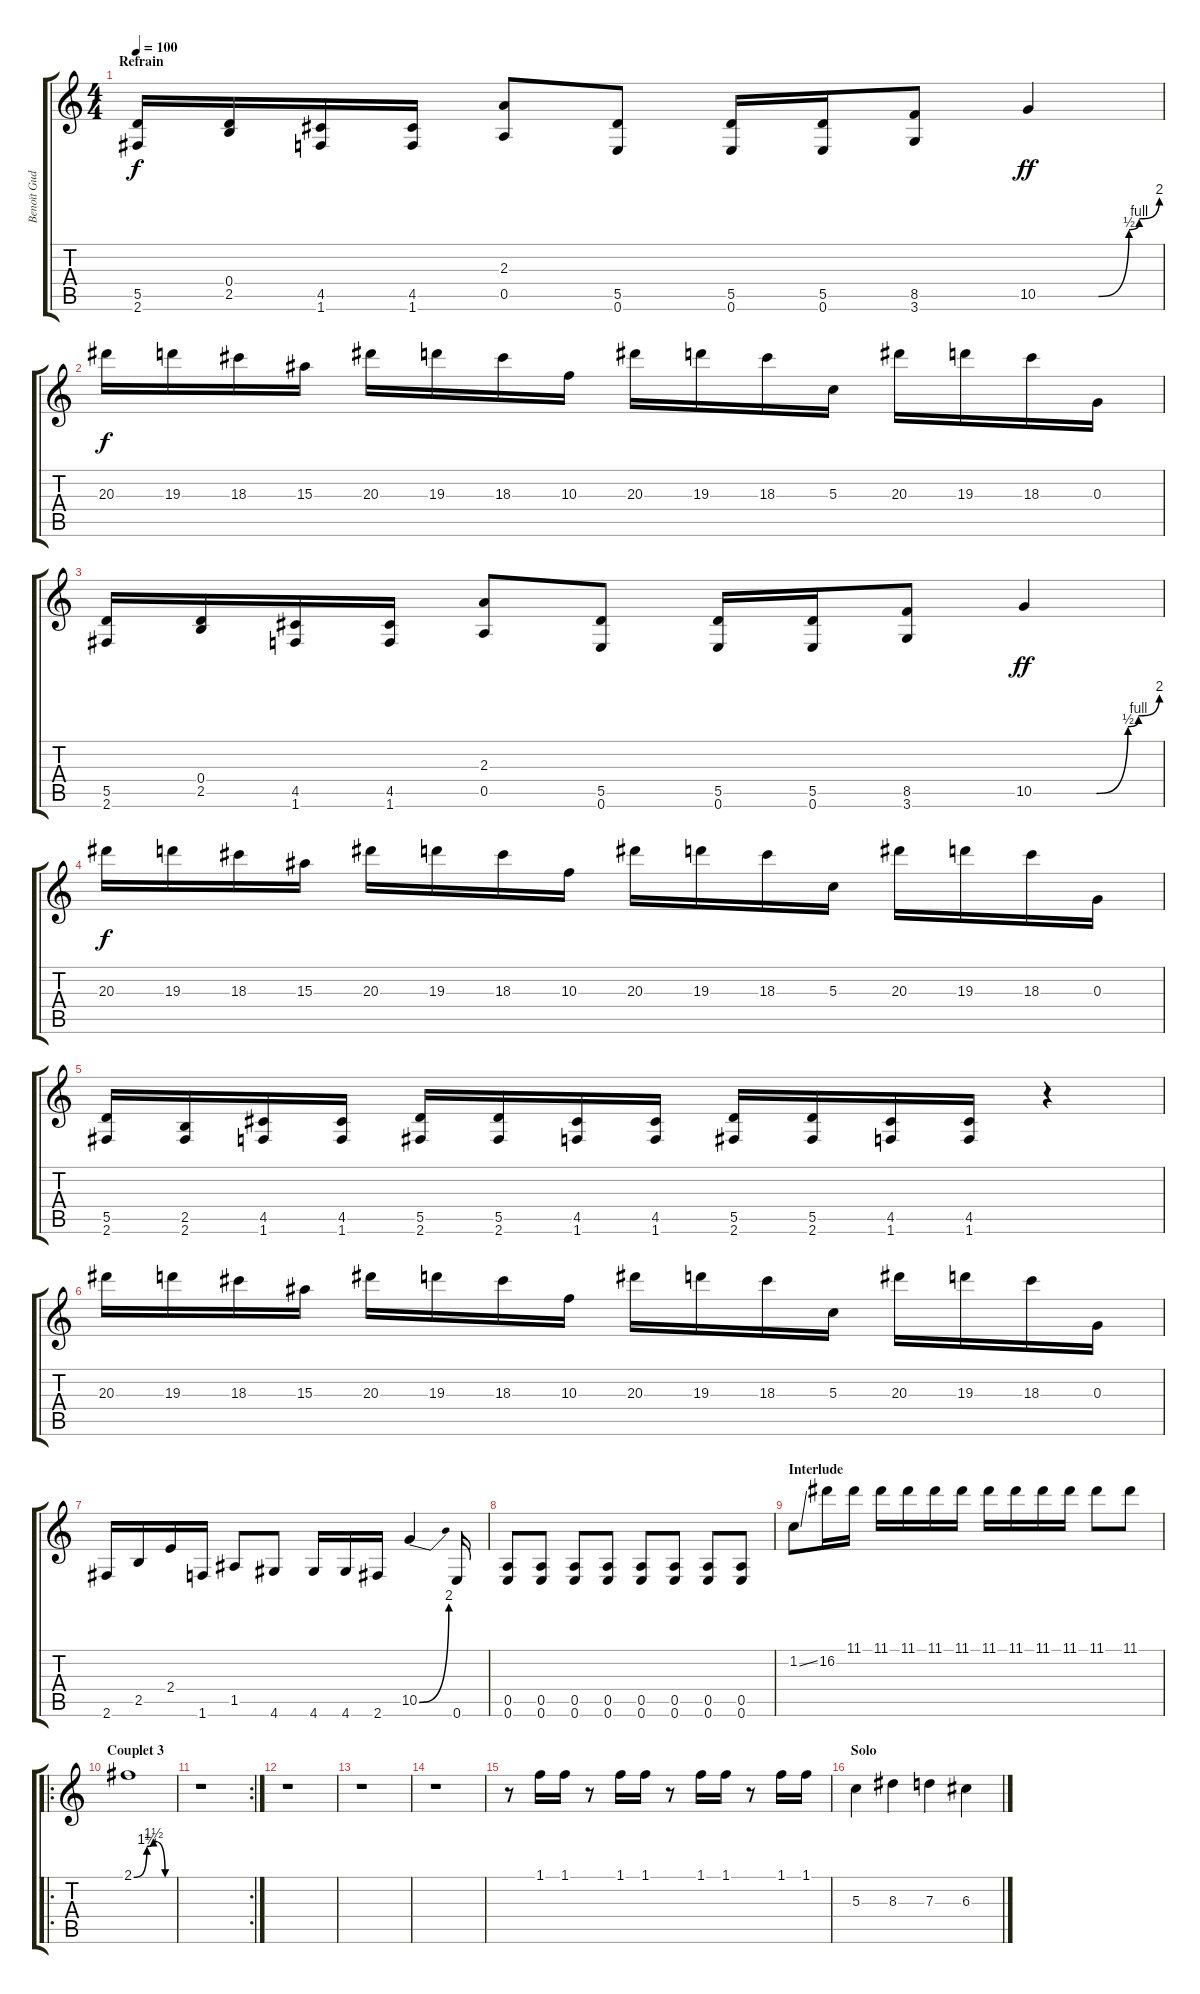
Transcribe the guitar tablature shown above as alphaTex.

\track ("Benoït Gudeweicz (Guitare)" "Benoït Gud") {instrument distortionguitar}
\staff {score tabs}
\tuning (E4 B3 G3 D3 A2 E2) {hide}
\ts (4 4)
\section ("" "Refrain")
\tempo 100
\clef g2
\ks c
(5.5 2.6).16{dy f} (0.4 2.5).16 (4.5 1.6).16 (4.5 1.6).16 (2.3 0.5).8 (5.5 0.6).8 (5.5 0.6).16 (5.5 0.6).16 (8.5 3.6).8 10.5{be (custom 0 0 30 0 45 2 50 4 60 8)}.4{dy ff} |
20.3.16{dy f} 19.3.16 18.3.16 15.3.16 20.3.16 19.3.16 18.3.16 10.3.16 20.3.16 19.3.16 18.3.16 5.3.16 20.3.16 19.3.16 18.3.16 0.3.16 |
(5.5 2.6).16 (0.4 2.5).16 (4.5 1.6).16 (4.5 1.6).16 (2.3 0.5).8 (5.5 0.6).8 (5.5 0.6).16 (5.5 0.6).16 (8.5 3.6).8 10.5{be (custom 0 0 30 0 45 2 50 4 60 8)}.4{dy ff} |
20.3.16{dy f} 19.3.16 18.3.16 15.3.16 20.3.16 19.3.16 18.3.16 10.3.16 20.3.16 19.3.16 18.3.16 5.3.16 20.3.16 19.3.16 18.3.16 0.3.16 |
(5.5 2.6).16 (2.5 2.6).16 (4.5 1.6).16 (4.5 1.6).16 (5.5 2.6).16 (5.5 2.6).16 (4.5 1.6).16 (4.5 1.6).16 (5.5 2.6).16 (5.5 2.6).16 (4.5 1.6).16 (4.5 1.6).16 r.4 |
20.3.16 19.3.16 18.3.16 15.3.16 20.3.16 19.3.16 18.3.16 10.3.16 20.3.16 19.3.16 18.3.16 5.3.16 20.3.16 19.3.16 18.3.16 0.3.16 |
2.6.16 2.5.16 2.4.16 1.6.16 1.5.8 4.6.8 4.6.16 4.6.16 2.6.16 10.5{be (bend 0 0 60 8)}.4 0.6.16 |
(0.5 0.6).8 (0.5 0.6).8 (0.5 0.6).8 (0.5 0.6).8 (0.5 0.6).8 (0.5 0.6).8 (0.5 0.6).8 (0.5 0.6).8 |
\section ("" "Interlude")
1.2{ss}.8 16.2.16 11.1.16 11.1.16 11.1.16 11.1.16 11.1.16 11.1.16 11.1.16 11.1.16 11.1.16 11.1.8 11.1.8 |
\ro
\section ("" "Couplet 3")
2.1{be (custom 0 0 20 5 30 6 48 0 55 0 60 0)}.1 |
\rc 2
r.1 |
r.1 |
r.1 |
r.1 |
r.8 1.1.16 1.1.16 r.8 1.1.16 1.1.16 r.8 1.1.16 1.1.16 r.8 1.1.16 1.1.16 |
\section ("" "Solo")
5.3.4 8.3.4 7.3.4 6.3.4
